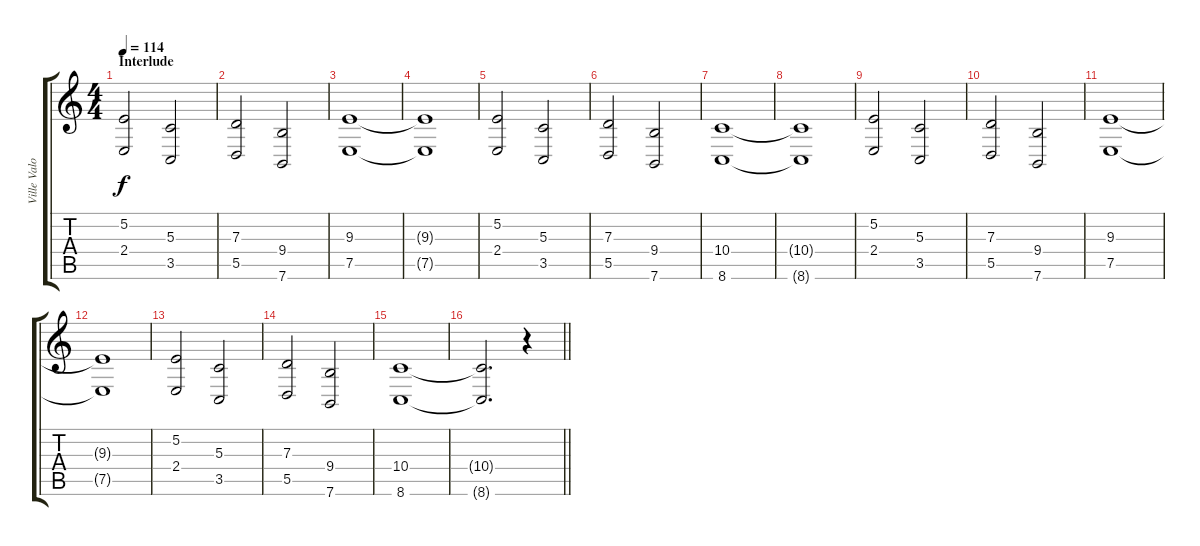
\track ("Ville Valo (Aahs)" "Ville Valo") {instrument choiraahs}
\staff {score tabs}
\tuning (E4 B3 G3 D3 A2 E2) {hide}
\ts (4 4)
\section ("" "Interlude")
\tempo 114
\clef g2
\ks c
(5.2 2.4).2{dy f} (5.3 3.5).2 |
(7.3 5.5).2 (9.4 7.6).2 |
(9.3 7.5).1 |
(9.3{t} 7.5{t}).1 |
(5.2 2.4).2 (5.3 3.5).2 |
(7.3 5.5).2 (9.4 7.6).2 |
(10.4 8.6).1 |
(10.4{t} 8.6{t}).1 |
(5.2 2.4).2 (5.3 3.5).2 |
(7.3 5.5).2 (9.4 7.6).2 |
(9.3 7.5).1 |
(9.3{t} 7.5{t}).1 |
(5.2 2.4).2 (5.3 3.5).2 |
(7.3 5.5).2 (9.4 7.6).2 |
(10.4 8.6).1 |
\barLineRight lightlight
(10.4{t} 8.6{t}).2{d} r.4
